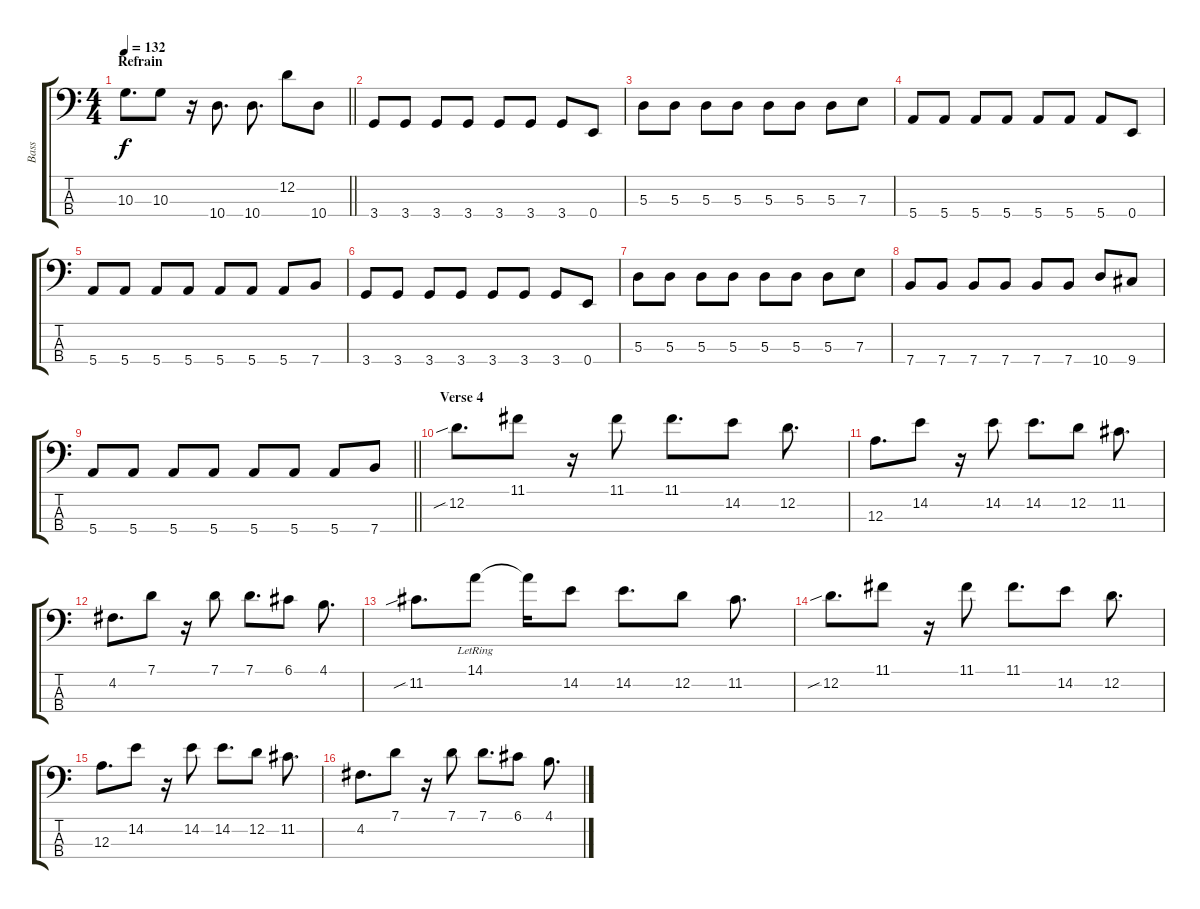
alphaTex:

\track ("Bass" "Bass") {instrument electricbassfinger}
\staff {score tabs}
\tuning (G2 D2 A1 E1) {hide}
\ts (4 4)
\section ("" "Refrain")
\tempo 132
\clef f4
\barLineRight lightlight
\ks c
10.3.8{d dy f} 10.3.8 r.16 10.4.8{d} 10.4.8{d} 12.2.8 10.4.8 |
3.4.8 3.4.8 3.4.8 3.4.8 3.4.8 3.4.8 3.4.8 0.4.8 |
5.3.8 5.3.8 5.3.8 5.3.8 5.3.8 5.3.8 5.3.8 7.3.8 |
5.4.8 5.4.8 5.4.8 5.4.8 5.4.8 5.4.8 5.4.8 0.4.8 |
5.4.8 5.4.8 5.4.8 5.4.8 5.4.8 5.4.8 5.4.8 7.4.8 |
3.4.8 3.4.8 3.4.8 3.4.8 3.4.8 3.4.8 3.4.8 0.4.8 |
5.3.8 5.3.8 5.3.8 5.3.8 5.3.8 5.3.8 5.3.8 7.3.8 |
7.4.8 7.4.8 7.4.8 7.4.8 7.4.8 7.4.8 10.4.8 9.4.8 |
\barLineRight lightlight
5.4.8 5.4.8 5.4.8 5.4.8 5.4.8 5.4.8 5.4.8 7.4.8 |
\section ("" "Verse 4")
12.2{sib}.8{d} 11.1.8 r.16 11.1.8 11.1.8{d} 14.2.8 12.2.8{d} |
12.3.8{d} 14.2.8 r.16 14.2.8 14.2.8{d} 12.2.8 11.2.8{d} |
4.2.8{d} 7.1.8 r.16 7.1.8 7.1.8{d} 6.1.8 4.1.8{d} |
11.2{sib}.8{d} 14.1{lr}.8 14.1{t}.16 14.2.8 14.2.8{d} 12.2.8 11.2.8{d} |
12.2{sib}.8{d} 11.1.8 r.16 11.1.8 11.1.8{d} 14.2.8 12.2.8{d} |
12.3.8{d} 14.2.8 r.16 14.2.8 14.2.8{d} 12.2.8 11.2.8{d} |
4.2.8{d} 7.1.8 r.16 7.1.8 7.1.8{d} 6.1.8 4.1.8{d}
